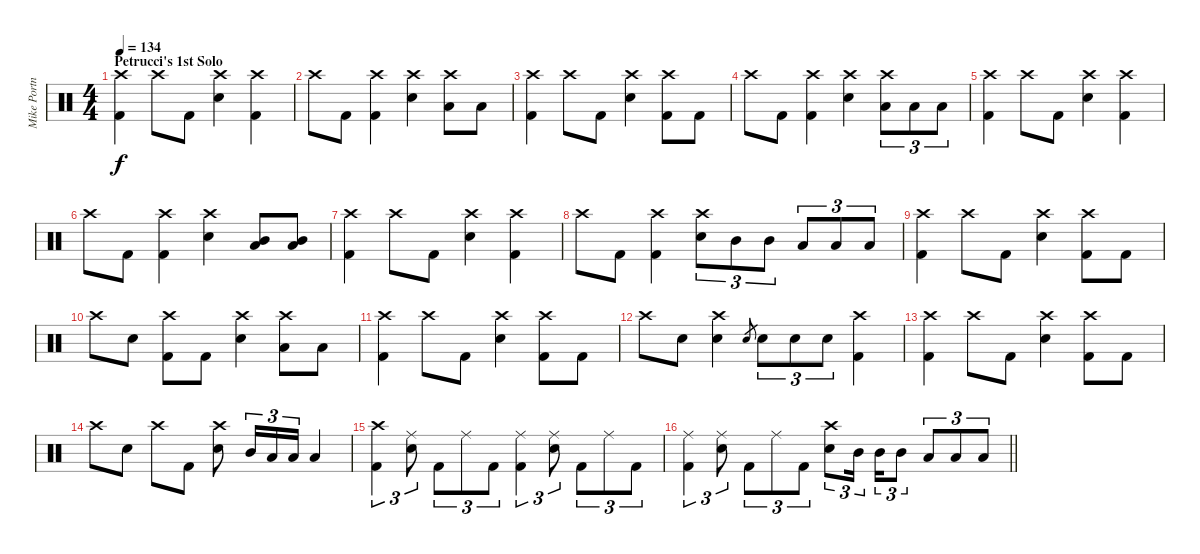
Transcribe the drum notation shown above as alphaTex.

\track ("Mike Portnoy" "Mike Portn") {instrument percussion}
\staff {score}
\articulation defaults
\ts (4 4)
\section ("" "Petrucci's 1st Solo")
\tempo 134
\clef neutral
\ks c
("Crash high (hit)" "Kick (hit) 2").4{dy f} "Crash high (hit)".8 "Kick (hit) 2".8 ("Crash high (hit)" "Snare (hit) 2").4 ("Crash high (hit)" "Kick (hit) 2").4 |
"Crash high (hit)".8 "Kick (hit) 2".8 ("Crash high (hit)" "Kick (hit) 2").4 ("Crash high (hit)" "Snare (hit) 2").4 ("Crash high (hit)" "Low Tom (hit)").8 "Low Tom (hit)".8 |
("Crash high (hit)" "Kick (hit) 2").4 "Crash high (hit)".8 "Kick (hit) 2".8 ("Crash high (hit)" "Snare (hit) 2").4 ("Crash high (hit)" "Kick (hit) 2").8 "Kick (hit) 2".8 |
"Crash high (hit)".8 "Kick (hit) 2".8 ("Crash high (hit)" "Kick (hit) 2").4 ("Crash high (hit)" "Snare (hit) 2").4 ("Crash high (hit)" "Low Tom (hit)").8{tu (3 2)} "Low Tom (hit)".8{tu (3 2)} "Low Tom (hit)".8{tu (3 2)} |
("Crash high (hit)" "Kick (hit) 2").4 "Crash high (hit)".8 "Kick (hit) 2".8 ("Crash high (hit)" "Snare (hit) 2").4 ("Crash high (hit)" "Kick (hit) 2").4 |
"Crash high (hit)".8 "Kick (hit) 2".8 ("Crash high (hit)" "Kick (hit) 2").4 ("Crash high (hit)" "Snare (hit) 2").4 ("Mid Tom (hit)" "Low Tom (hit)").8 ("Mid Tom (hit)" "Low Tom (hit)").8 |
("Crash high (hit)" "Kick (hit) 2").4 "Crash high (hit)".8 "Kick (hit) 2".8 ("Crash high (hit)" "Snare (hit) 2").4 ("Crash high (hit)" "Kick (hit) 2").4 |
"Crash high (hit)".8 "Kick (hit) 2".8 ("Crash high (hit)" "Kick (hit) 2").4 ("Crash high (hit)" "Snare (hit) 2").8{tu (3 2)} "Mid Tom (hit)".8{tu (3 2)} "Mid Tom (hit)".8{tu (3 2)} "Low Tom (hit)".8{tu (3 2)} "Low Tom (hit)".8{tu (3 2)} "Low Tom (hit)".8{tu (3 2)} |
("Crash high (hit)" "Kick (hit) 2").4 "Crash high (hit)".8 "Kick (hit) 2".8 ("Crash high (hit)" "Snare (hit) 2").4 ("Crash high (hit)" "Kick (hit) 2").8 "Kick (hit) 2".8 |
"Crash high (hit)".8 "Snare (hit) 2".8 ("Crash high (hit)" "Kick (hit) 2").8 "Kick (hit) 2".8 ("Crash high (hit)" "Snare (hit) 2").4 ("Crash high (hit)" "Low Tom (hit)").8 "Low Tom (hit)".8 |
("Crash high (hit)" "Kick (hit) 2").4 "Crash high (hit)".8 "Kick (hit) 2".8 ("Crash high (hit)" "Snare (hit) 2").4 ("Crash high (hit)" "Kick (hit) 2").8 "Kick (hit) 2".8 |
"Crash high (hit)".8 "Snare (hit) 2".8 ("Crash high (hit)" "Snare (hit) 2").4 "Snare (hit) 2".8{gr} "Snare (hit) 2".8{tu (3 2)} "Snare (hit) 2".8{tu (3 2)} "Snare (hit) 2".8{tu (3 2)} ("Crash high (hit)" "Kick (hit) 2").4 |
("Crash high (hit)" "Kick (hit) 2").4 "Crash high (hit)".8 "Kick (hit) 2".8 ("Crash high (hit)" "Snare (hit) 2").4 ("Crash high (hit)" "Kick (hit) 2").8 "Kick (hit) 2".8 |
"Crash high (hit)".8 "Snare (hit) 2".8 "Crash high (hit)".8 "Kick (hit) 2".8 ("Crash high (hit)" "Snare (hit) 2").8 "Mid Tom (hit)".16{tu (3 2)} "Low Tom (hit)".16{tu (3 2)} "Low Tom (hit)".16{tu (3 2)} "Low Tom (hit)".4 |
("Crash high (hit)" "Kick (hit) 2").4{tu (3 2)} ("Ride (middle)" "Snare (hit) 2").8{tu (3 2)} "Kick (hit) 2".8{tu (3 2)} "Ride (middle)".8{tu (3 2)} "Kick (hit) 2".8{tu (3 2)} ("Ride (middle)" "Kick (hit) 2").4{tu (3 2)} ("Ride (middle)" "Snare (hit) 2").8{tu (3 2)} "Kick (hit) 2".8{tu (3 2)} "Ride (middle)".8{tu (3 2)} "Kick (hit) 2".8{tu (3 2)} |
\barLineRight lightlight
("Ride (middle)" "Kick (hit) 2").4{tu (3 2)} ("Ride (middle)" "Snare (hit) 2").8{tu (3 2)} "Kick (hit) 2".8{tu (3 2)} "Ride (middle)".8{tu (3 2)} "Kick (hit) 2".8{tu (3 2)} ("Crash high (hit)" "Snare (hit) 2").8{tu (3 2)} "Mid Tom (hit)".16{tu (3 2) beam splitsecondary} "Mid Tom (hit)".16{tu (3 2)} "Mid Tom (hit)".8{tu (3 2)} "Low Tom (hit)".8{tu (3 2)} "Low Tom (hit)".8{tu (3 2)} "Low Tom (hit)".8{tu (3 2)}
